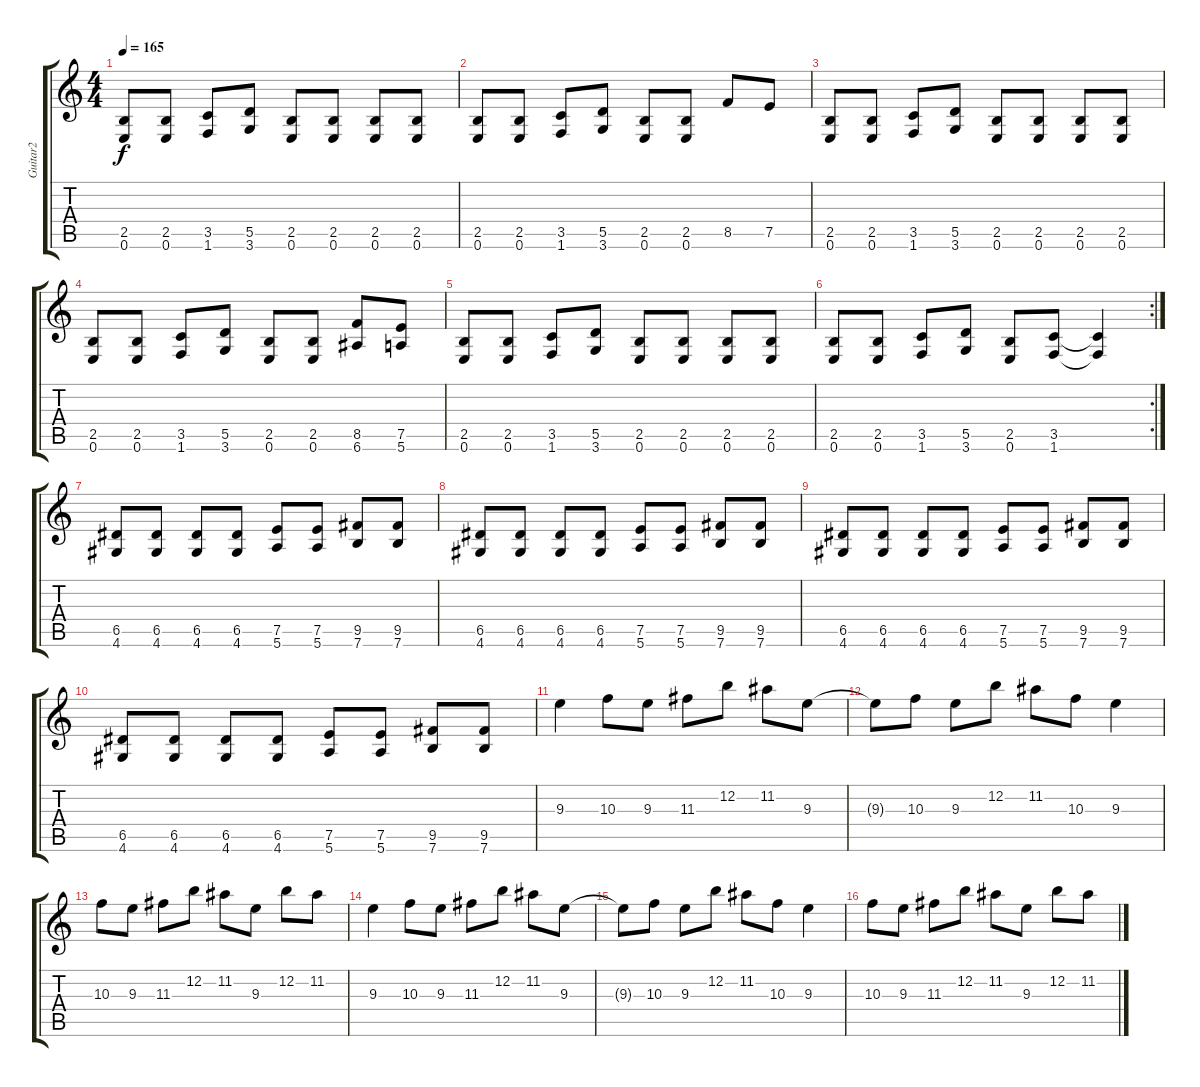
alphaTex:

\track ("Guitar2" "Guitar2") {instrument distortionguitar}
\staff {score tabs}
\tuning (E4 B3 G3 D3 A2 E2) {hide}
\ts (4 4)
\tempo 165
\clef g2
\ks c
(2.5 0.6).8{dy f} (2.5 0.6).8 (3.5 1.6).8 (5.5 3.6).8 (2.5 0.6).8 (2.5 0.6).8 (2.5 0.6).8 (2.5 0.6).8 |
(2.5 0.6).8 (2.5 0.6).8 (3.5 1.6).8 (5.5 3.6).8 (2.5 0.6).8 (2.5 0.6).8 8.5.8 7.5.8 |
(2.5 0.6).8 (2.5 0.6).8 (3.5 1.6).8 (5.5 3.6).8 (2.5 0.6).8 (2.5 0.6).8 (2.5 0.6).8 (2.5 0.6).8 |
(2.5 0.6).8 (2.5 0.6).8 (3.5 1.6).8 (5.5 3.6).8 (2.5 0.6).8 (2.5 0.6).8 (8.5 6.6).8 (7.5 5.6).8 |
(2.5 0.6).8 (2.5 0.6).8 (3.5 1.6).8 (5.5 3.6).8 (2.5 0.6).8 (2.5 0.6).8 (2.5 0.6).8 (2.5 0.6).8 |
\rc 2
(2.5 0.6).8 (2.5 0.6).8 (3.5 1.6).8 (5.5 3.6).8 (2.5 0.6).8 (3.5 1.6).8 (3.5{t} 1.6{t}).4 |
(6.5 4.6).8 (6.5 4.6).8 (6.5 4.6).8 (6.5 4.6).8 (7.5 5.6).8 (7.5 5.6).8 (9.5 7.6).8 (9.5 7.6).8 |
(6.5 4.6).8 (6.5 4.6).8 (6.5 4.6).8 (6.5 4.6).8 (7.5 5.6).8 (7.5 5.6).8 (9.5 7.6).8 (9.5 7.6).8 |
(6.5 4.6).8 (6.5 4.6).8 (6.5 4.6).8 (6.5 4.6).8 (7.5 5.6).8 (7.5 5.6).8 (9.5 7.6).8 (9.5 7.6).8 |
(6.5 4.6).8 (6.5 4.6).8 (6.5 4.6).8 (6.5 4.6).8 (7.5 5.6).8 (7.5 5.6).8 (9.5 7.6).8 (9.5 7.6).8 |
9.3.4 10.3.8 9.3.8 11.3.8 12.2.8 11.2.8 9.3.8 |
9.3{t}.8 10.3.8 9.3.8 12.2.8 11.2.8 10.3.8 9.3.4 |
10.3.8 9.3.8 11.3.8 12.2.8 11.2.8 9.3.8 12.2.8 11.2.8 |
9.3.4 10.3.8 9.3.8 11.3.8 12.2.8 11.2.8 9.3.8 |
9.3{t}.8 10.3.8 9.3.8 12.2.8 11.2.8 10.3.8 9.3.4 |
10.3.8 9.3.8 11.3.8 12.2.8 11.2.8 9.3.8 12.2.8 11.2.8
